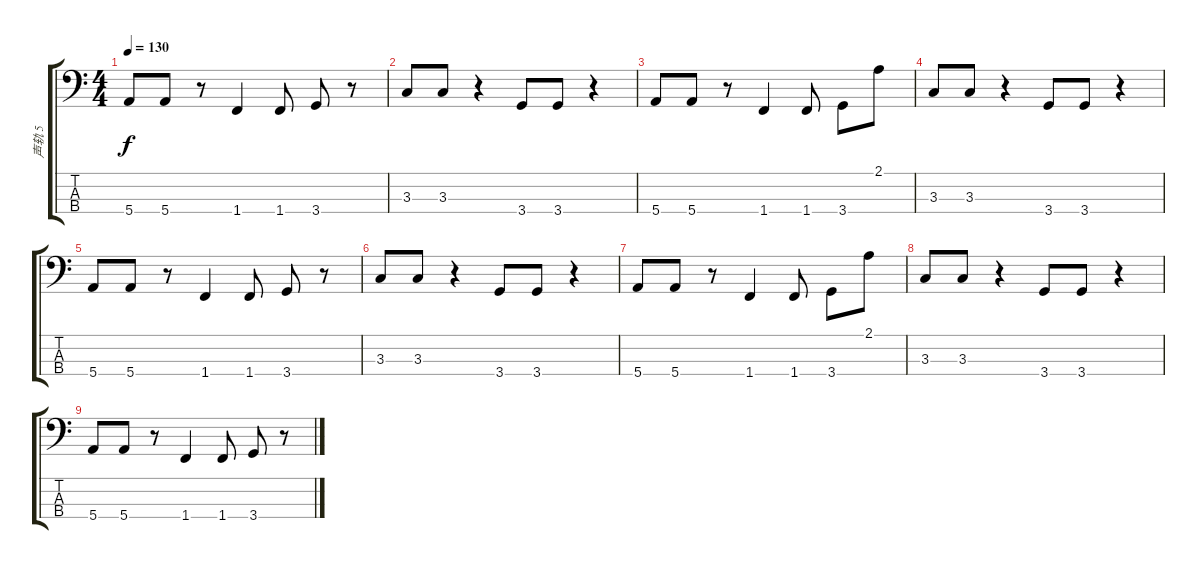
\track ("声轨 5" "声轨 5") {instrument slapbass1}
\staff {score tabs}
\tuning (G2 D2 A1 E1) {hide}
\ts (4 4)
\tempo 130
\clef f4
\ks c
5.4.8{dy f} 5.4.8 r.8 1.4.4 1.4.8 3.4.8 r.8 |
3.3.8 3.3.8 r.4 3.4.8 3.4.8 r.4 |
5.4.8 5.4.8 r.8 1.4.4 1.4.8 3.4.8 2.1.8 |
3.3.8 3.3.8 r.4 3.4.8 3.4.8 r.4 |
5.4.8 5.4.8 r.8 1.4.4 1.4.8 3.4.8 r.8 |
3.3.8 3.3.8 r.4 3.4.8 3.4.8 r.4 |
5.4.8 5.4.8 r.8 1.4.4 1.4.8 3.4.8 2.1.8 |
3.3.8 3.3.8 r.4 3.4.8 3.4.8 r.4 |
5.4.8 5.4.8 r.8 1.4.4 1.4.8 3.4.8 r.8
